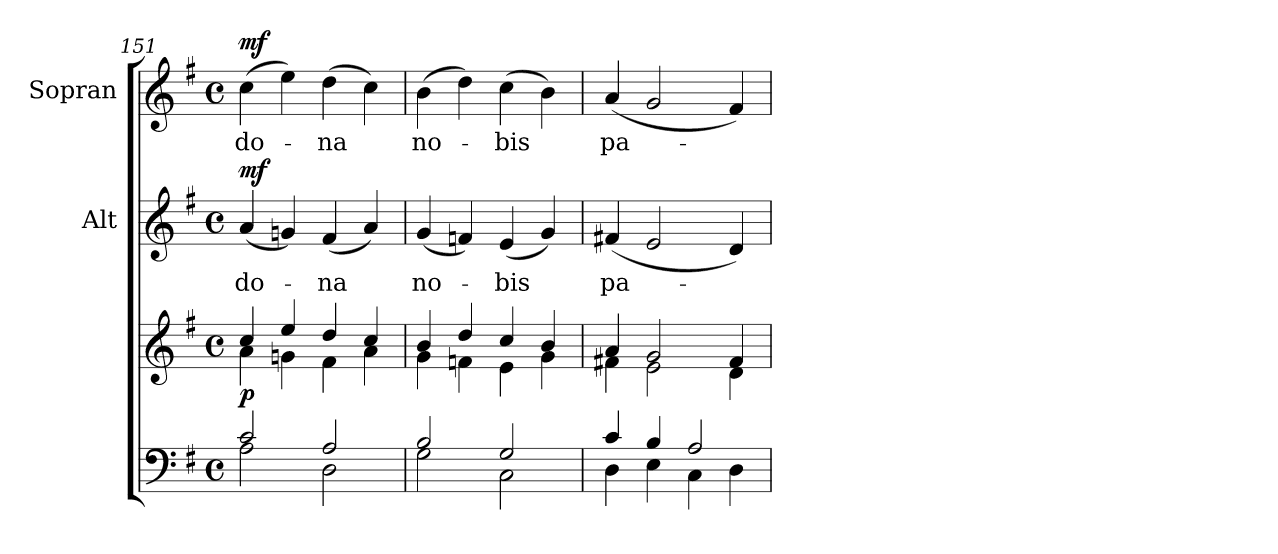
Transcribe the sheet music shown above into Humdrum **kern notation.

**kern	**kern	**dynam	**kern	**text	**dynam	**kern	**text	**dynam
*part3	*part3	*part3	*part2	*part2	*part2	*part1	*part1	*part1
*staff4	*staff3	*staff3/4	*staff2	*staff2	*staff2	*staff1	*staff1	*staff1
*	*	*	*I"Alt	*	*	*I"Sopran	*	*
*	*	*	*I'A.	*	*	*I'S.	*	*
!!LO:LB:g=z
*clefF4	*clefG2	*	*clefG2	*	*	*clefG2	*	*
*k[f#]	*k[f#]	*	*k[f#]	*	*	*k[f#]	*	*
*G:	*G:	*	*G:	*	*	*G:	*	*
*M4/4	*M4/4	*	*M4/4	*	*	*M4/4	*	*
*met(c)	*met(c)	*	*met(c)	*	*	*met(c)	*	*
=151	=151	=151	=151	=151	=151	=151	=151	=151
*^	*^	*	*	*	*	*	*	*
!	!	!	!	!LO:DY:b	!	!LO:LY:b	!LO:DY:a	!	!LO:LY:b	!LO:DY:a
2c/	2A\	4cc/	4a\	p	(<4a/	do-	mf	(>4cc\	do-	mf
.	.	4ee/	4gn\	.	4gn/)	.	.	4ee\)	.	.
!	!	!	!	!	!	!LO:LY:b	!	!	!LO:LY:b	!
2A/	2D\	4dd/	4f#\	.	(<4f#/	-na	.	(>4dd\	-na	.
.	.	4cc/	4a\	.	4a/)	.	.	4cc\)	.	.
=152	=152	=152	=152	=152	=152	=152	=152	=152	=152	=152
!	!	!	!	!	!	!LO:LY:b	!	!	!LO:LY:b	!
2B/	2G\	4b/	4g\	.	(<4g/	no-	.	(>4b\	no-	.
.	.	4dd/	4fn\	.	4fn/)	.	.	4dd\)	.	.
!	!	!	!	!	!	!LO:LY:b	!	!	!LO:LY:b	!
2G/	2C\	4cc/	4e\	.	(<4e/	-bis	.	(>4cc\	-bis	.
.	.	4b/	4g\	.	4g/)	.	.	4b\)	.	.
=153	=153	=153	=153	=153	=153	=153	=153	=153	=153	=153
!	!	!	!	!	!	!LO:LY:b	!	!	!LO:LY:b	!
4c/	4D\	4a/	4f#X\	.	(<4f#X/	pa-	.	(<4a/	pa-	.
4B/	4E\	2g/	2e\	.	2e/	.	.	2g/	.	.
2A/	4C\	.	.	.	.	.	.	.	.	.
.	4D\	4f#/	4d\	.	4d/)	.	.	4f#/)	.	.
*v	*v	*	*	*	*	*	*	*	*	*
*	*v	*v	*	*	*	*	*	*	*
=	=	=	=	=	=	=	=	=
*-	*-	*-	*-	*-	*-	*-	*-	*-
